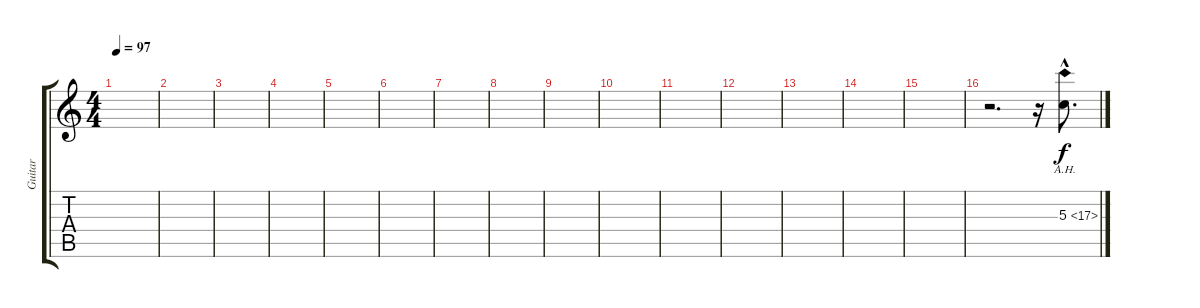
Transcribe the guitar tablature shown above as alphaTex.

\track ("Guitar" "Guitar") {instrument overdrivenguitar}
\staff {score tabs}
\tuning (E4 B3 G3 D3 A2 E2) {hide}
\ts (4 4)
\tempo 97
\clef g2
\ks c
|
|
|
|
|
|
|
|
|
|
|
|
|
|
|
r.2{d} r.16 5.3{ah 12 hac}.8{d}
